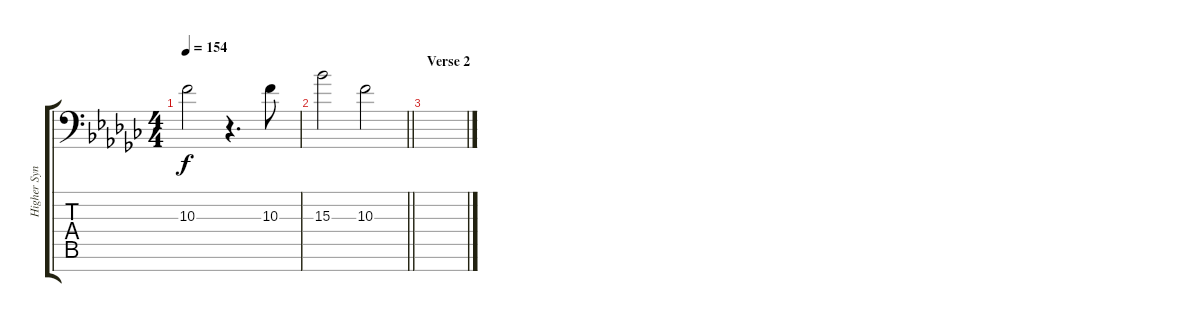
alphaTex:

\track ("Higher Synth" "Higher Syn") {instrument synthbrass1}
\staff {score tabs}
\tuning (E4 B3 G3 D3 A2 E2 A1) {hide}
\ts (4 4)
\tempo 154
\clef f4
\ks gb
10.3.2{dy f} r.4{d} 10.3.8 |
\barLineRight lightlight
15.3.2 10.3.2 |
\section ("" "Verse 2")
